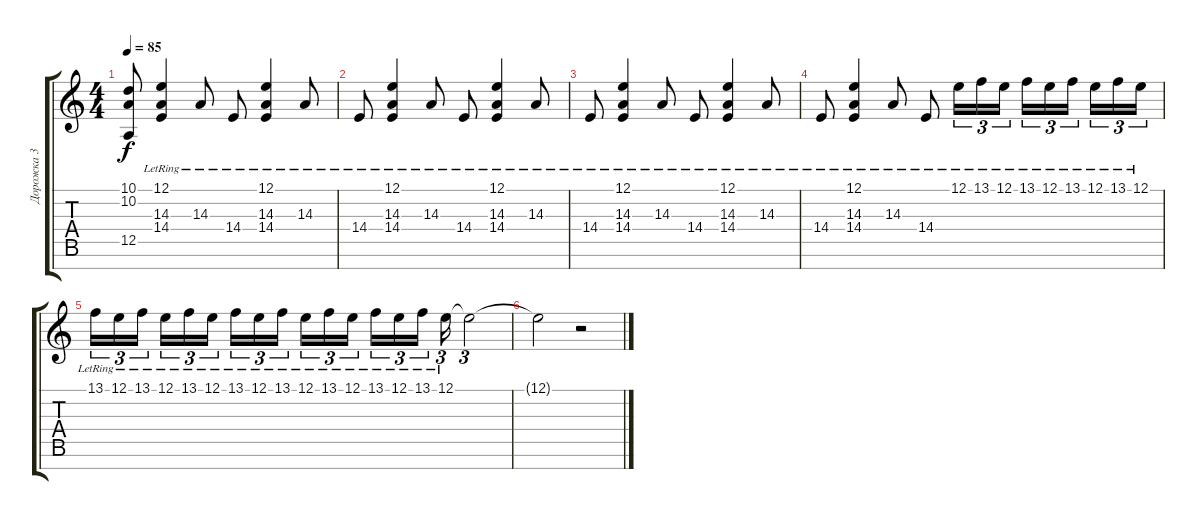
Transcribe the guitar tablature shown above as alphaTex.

\track ("Дорожка 3" "Дорожка 3") {solo instrument brightacousticpiano}
\staff {score tabs}
\tuning (E4 B3 G3 D3 A2 E2 B1) {hide}
\ts (4 4)
\tempo 85
\clef g2
\ks c
(10.1{t} 10.2{t} 12.5{t}).8{dy f} (12.1{lr} 14.3{lr} 14.4{lr}).4 14.3{lr}.8 14.4{lr}.8 (12.1{lr} 14.3{lr} 14.4{lr}).4 14.3{lr}.8 |
14.4{lr}.8 (12.1{lr} 14.3{lr} 14.4{lr}).4 14.3{lr}.8 14.4{lr}.8 (12.1{lr} 14.3{lr} 14.4{lr}).4 14.3{lr}.8 |
14.4{lr}.8 (12.1{lr} 14.3{lr} 14.4{lr}).4 14.3{lr}.8 14.4{lr}.8 (12.1{lr} 14.3{lr} 14.4{lr}).4 14.3{lr}.8 |
14.4{lr}.8 (12.1{lr} 14.3{lr} 14.4{lr}).4 14.3{lr}.8 14.4{lr}.8 12.1{lr}.16{tu (3 2)} 13.1{lr}.16{tu (3 2)} 12.1{lr}.16{tu (3 2)} 13.1{lr}.16{tu (3 2)} 12.1{lr}.16{tu (3 2)} 13.1{lr}.16{tu (3 2) beam splitsecondary} 12.1{lr}.16{tu (3 2)} 13.1{lr}.16{tu (3 2)} 12.1{lr}.16{tu (3 2)} |
13.1{lr}.16{tu (3 2)} 12.1{lr}.16{tu (3 2)} 13.1{lr}.16{tu (3 2) beam splitsecondary} 12.1{lr}.16{tu (3 2)} 13.1{lr}.16{tu (3 2)} 12.1{lr}.16{tu (3 2)} 13.1{lr}.16{tu (3 2)} 12.1{lr}.16{tu (3 2)} 13.1{lr}.16{tu (3 2) beam splitsecondary} 12.1{lr}.16{tu (3 2)} 13.1{lr}.16{tu (3 2)} 12.1{lr}.16{tu (3 2)} 13.1{lr}.16{tu (3 2)} 12.1{lr}.16{tu (3 2)} 13.1{lr}.16{tu (3 2) beam splitsecondary} 12.1{lr}.16{tu (3 2)} 12.1{t}.2{tu (3 2)} |
12.1{t}.2 r.2
